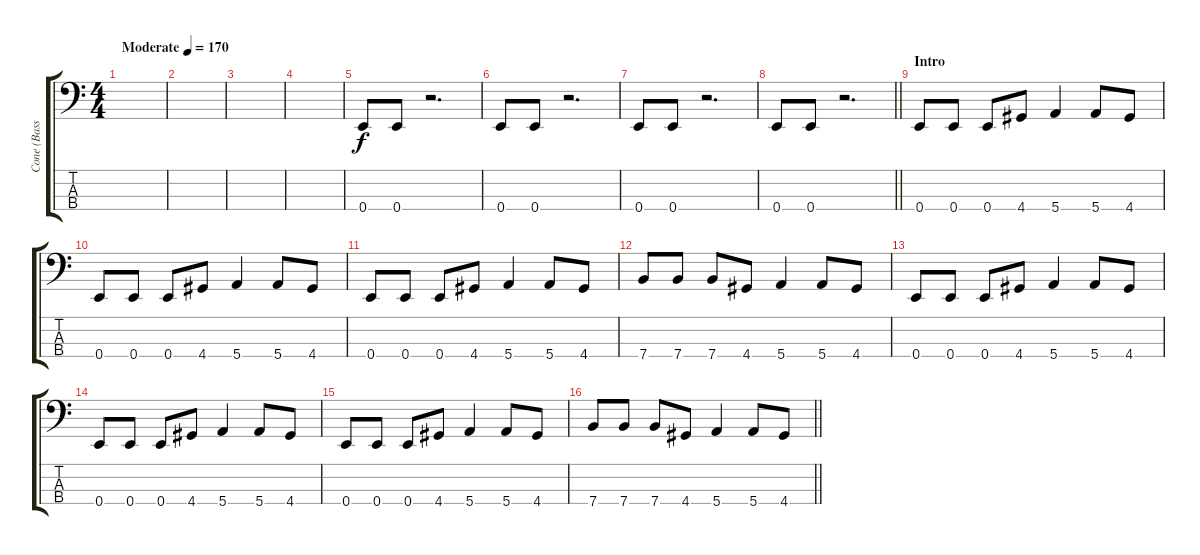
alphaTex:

\track ("Cone (Bass)" "Cone (Bass") {instrument electricbassfinger}
\staff {score tabs}
\tuning (G2 D2 A1 E1) {hide}
\ts (4 4)
\tempo (170 "Moderate")
\clef f4
\ks c
|
|
|
|
0.4.8 0.4.8 r.2{d} |
0.4.8 0.4.8 r.2{d} |
0.4.8 0.4.8 r.2{d} |
\barLineRight lightlight
0.4.8 0.4.8 r.2{d} |
\section ("" "Intro")
0.4.8 0.4.8 0.4.8 4.4.8 5.4.4 5.4.8 4.4.8 |
0.4.8 0.4.8 0.4.8 4.4.8 5.4.4 5.4.8 4.4.8 |
0.4.8 0.4.8 0.4.8 4.4.8 5.4.4 5.4.8 4.4.8 |
7.4.8 7.4.8 7.4.8 4.4.8 5.4.4 5.4.8 4.4.8 |
0.4.8 0.4.8 0.4.8 4.4.8 5.4.4 5.4.8 4.4.8 |
0.4.8 0.4.8 0.4.8 4.4.8 5.4.4 5.4.8 4.4.8 |
0.4.8 0.4.8 0.4.8 4.4.8 5.4.4 5.4.8 4.4.8 |
\barLineRight lightlight
7.4.8 7.4.8 7.4.8 4.4.8 5.4.4 5.4.8 4.4.8
